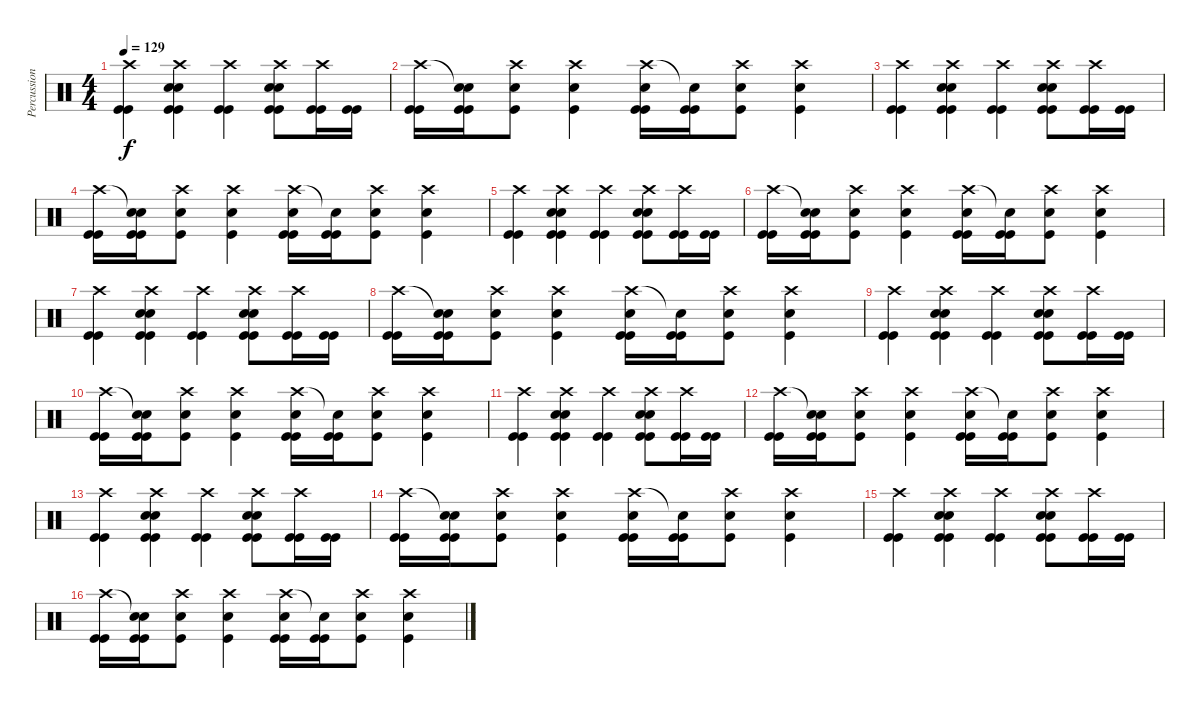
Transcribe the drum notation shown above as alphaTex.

\track ("Percussions" "Percussion") {instrument percussion}
\staff {score}
\articulation defaults
\ts (4 4)
\tempo 129
\clef neutral
\ks c
("Crash high (hit)" "Kick (hit)" "Kick (hit)").4{dy f} ("Crash high (hit)" "Snare (hit) 2" "Snare (hit) 2" "Kick (hit)" "Kick (hit)").4 ("Crash high (hit)" "Kick (hit)" "Kick (hit)").4 ("Crash high (hit)" "Snare (hit) 2" "Snare (hit) 2" "Kick (hit)" "Kick (hit)").8 ("Crash high (hit)" "Kick (hit)" "Kick (hit)").16 ("Kick (hit)" "Kick (hit)").16 |
("Crash high (hit)" "Kick (hit)" "Kick (hit)").16 ("Snare (hit)"{t} "Snare (hit) 2" "Kick (hit)" "Kick (hit)").16 ("Crash high (hit)" "Snare (hit) 2" "Kick (hit)").8 ("Crash high (hit)" "Snare (hit) 2" "Kick (hit)").4 ("Crash high (hit)" "Snare (hit) 2" "Kick (hit)" "Kick (hit)").16 ("Snare (hit)"{t} "Kick (hit)" "Kick (hit)").16 ("Crash high (hit)" "Snare (hit) 2" "Kick (hit)").8 ("Crash high (hit)" "Snare (hit) 2" "Kick (hit)").4 |
("Crash high (hit)" "Kick (hit)" "Kick (hit)").4 ("Crash high (hit)" "Snare (hit) 2" "Snare (hit) 2" "Kick (hit)" "Kick (hit)").4 ("Crash high (hit)" "Kick (hit)" "Kick (hit)").4 ("Crash high (hit)" "Snare (hit) 2" "Snare (hit) 2" "Kick (hit)" "Kick (hit)").8 ("Crash high (hit)" "Kick (hit)" "Kick (hit)").16 ("Kick (hit)" "Kick (hit)").16 |
("Crash high (hit)" "Kick (hit)" "Kick (hit)").16 ("Snare (hit)"{t} "Snare (hit) 2" "Kick (hit)" "Kick (hit)").16 ("Crash high (hit)" "Snare (hit) 2" "Kick (hit)").8 ("Crash high (hit)" "Snare (hit) 2" "Kick (hit)").4 ("Crash high (hit)" "Snare (hit) 2" "Kick (hit)" "Kick (hit)").16 ("Snare (hit)"{t} "Kick (hit)" "Kick (hit)").16 ("Crash high (hit)" "Snare (hit) 2" "Kick (hit)").8 ("Crash high (hit)" "Snare (hit) 2" "Kick (hit)").4 |
("Crash high (hit)" "Kick (hit)" "Kick (hit)").4 ("Crash high (hit)" "Snare (hit) 2" "Snare (hit) 2" "Kick (hit)" "Kick (hit)").4 ("Crash high (hit)" "Kick (hit)" "Kick (hit)").4 ("Crash high (hit)" "Snare (hit) 2" "Snare (hit) 2" "Kick (hit)" "Kick (hit)").8 ("Crash high (hit)" "Kick (hit)" "Kick (hit)").16 ("Kick (hit)" "Kick (hit)").16 |
("Crash high (hit)" "Kick (hit)" "Kick (hit)").16 ("Snare (hit)"{t} "Snare (hit) 2" "Kick (hit)" "Kick (hit)").16 ("Crash high (hit)" "Snare (hit) 2" "Kick (hit)").8 ("Crash high (hit)" "Snare (hit) 2" "Kick (hit)").4 ("Crash high (hit)" "Snare (hit) 2" "Kick (hit)" "Kick (hit)").16 ("Snare (hit)"{t} "Kick (hit)" "Kick (hit)").16 ("Crash high (hit)" "Snare (hit) 2" "Kick (hit)").8 ("Crash high (hit)" "Snare (hit) 2" "Kick (hit)").4 |
("Crash high (hit)" "Kick (hit)" "Kick (hit)").4 ("Crash high (hit)" "Snare (hit) 2" "Snare (hit) 2" "Kick (hit)" "Kick (hit)").4 ("Crash high (hit)" "Kick (hit)" "Kick (hit)").4 ("Crash high (hit)" "Snare (hit) 2" "Snare (hit) 2" "Kick (hit)" "Kick (hit)").8 ("Crash high (hit)" "Kick (hit)" "Kick (hit)").16 ("Kick (hit)" "Kick (hit)").16 |
("Crash high (hit)" "Kick (hit)" "Kick (hit)").16 ("Snare (hit)"{t} "Snare (hit) 2" "Kick (hit)" "Kick (hit)").16 ("Crash high (hit)" "Snare (hit) 2" "Kick (hit)").8 ("Crash high (hit)" "Snare (hit) 2" "Kick (hit)").4 ("Crash high (hit)" "Snare (hit) 2" "Kick (hit)" "Kick (hit)").16 ("Snare (hit)"{t} "Kick (hit)" "Kick (hit)").16 ("Crash high (hit)" "Snare (hit) 2" "Kick (hit)").8 ("Crash high (hit)" "Snare (hit) 2" "Kick (hit)").4 |
("Crash high (hit)" "Kick (hit)" "Kick (hit)").4 ("Crash high (hit)" "Snare (hit) 2" "Snare (hit) 2" "Kick (hit)" "Kick (hit)").4 ("Crash high (hit)" "Kick (hit)" "Kick (hit)").4 ("Crash high (hit)" "Snare (hit) 2" "Snare (hit) 2" "Kick (hit)" "Kick (hit)").8 ("Crash high (hit)" "Kick (hit)" "Kick (hit)").16 ("Kick (hit)" "Kick (hit)").16 |
("Crash high (hit)" "Kick (hit)" "Kick (hit)").16 ("Snare (hit)"{t} "Snare (hit) 2" "Kick (hit)" "Kick (hit)").16 ("Crash high (hit)" "Snare (hit) 2" "Kick (hit)").8 ("Crash high (hit)" "Snare (hit) 2" "Kick (hit)").4 ("Crash high (hit)" "Snare (hit) 2" "Kick (hit)" "Kick (hit)").16 ("Snare (hit)"{t} "Kick (hit)" "Kick (hit)").16 ("Crash high (hit)" "Snare (hit) 2" "Kick (hit)").8 ("Crash high (hit)" "Snare (hit) 2" "Kick (hit)").4 |
("Crash high (hit)" "Kick (hit)" "Kick (hit)").4 ("Crash high (hit)" "Snare (hit) 2" "Snare (hit) 2" "Kick (hit)" "Kick (hit)").4 ("Crash high (hit)" "Kick (hit)" "Kick (hit)").4 ("Crash high (hit)" "Snare (hit) 2" "Snare (hit) 2" "Kick (hit)" "Kick (hit)").8 ("Crash high (hit)" "Kick (hit)" "Kick (hit)").16 ("Kick (hit)" "Kick (hit)").16 |
("Crash high (hit)" "Kick (hit)" "Kick (hit)").16 ("Snare (hit)"{t} "Snare (hit) 2" "Kick (hit)" "Kick (hit)").16 ("Crash high (hit)" "Snare (hit) 2" "Kick (hit)").8 ("Crash high (hit)" "Snare (hit) 2" "Kick (hit)").4 ("Crash high (hit)" "Snare (hit) 2" "Kick (hit)" "Kick (hit)").16 ("Snare (hit)"{t} "Kick (hit)" "Kick (hit)").16 ("Crash high (hit)" "Snare (hit) 2" "Kick (hit)").8 ("Crash high (hit)" "Snare (hit) 2" "Kick (hit)").4 |
("Crash high (hit)" "Kick (hit)" "Kick (hit)").4 ("Crash high (hit)" "Snare (hit) 2" "Snare (hit) 2" "Kick (hit)" "Kick (hit)").4 ("Crash high (hit)" "Kick (hit)" "Kick (hit)").4 ("Crash high (hit)" "Snare (hit) 2" "Snare (hit) 2" "Kick (hit)" "Kick (hit)").8 ("Crash high (hit)" "Kick (hit)" "Kick (hit)").16 ("Kick (hit)" "Kick (hit)").16 |
("Crash high (hit)" "Kick (hit)" "Kick (hit)").16 ("Snare (hit)"{t} "Snare (hit) 2" "Kick (hit)" "Kick (hit)").16 ("Crash high (hit)" "Snare (hit) 2" "Kick (hit)").8 ("Crash high (hit)" "Snare (hit) 2" "Kick (hit)").4 ("Crash high (hit)" "Snare (hit) 2" "Kick (hit)" "Kick (hit)").16 ("Snare (hit)"{t} "Kick (hit)" "Kick (hit)").16 ("Crash high (hit)" "Snare (hit) 2" "Kick (hit)").8 ("Crash high (hit)" "Snare (hit) 2" "Kick (hit)").4 |
("Crash high (hit)" "Kick (hit)" "Kick (hit)").4 ("Crash high (hit)" "Snare (hit) 2" "Snare (hit) 2" "Kick (hit)" "Kick (hit)").4 ("Crash high (hit)" "Kick (hit)" "Kick (hit)").4 ("Crash high (hit)" "Snare (hit) 2" "Snare (hit) 2" "Kick (hit)" "Kick (hit)").8 ("Crash high (hit)" "Kick (hit)" "Kick (hit)").16 ("Kick (hit)" "Kick (hit)").16 |
("Crash high (hit)" "Kick (hit)" "Kick (hit)").16 ("Snare (hit)"{t} "Snare (hit) 2" "Kick (hit)" "Kick (hit)").16 ("Crash high (hit)" "Snare (hit) 2" "Kick (hit)").8 ("Crash high (hit)" "Snare (hit) 2" "Kick (hit)").4 ("Crash high (hit)" "Snare (hit) 2" "Kick (hit)" "Kick (hit)").16 ("Snare (hit)"{t} "Kick (hit)" "Kick (hit)").16 ("Crash high (hit)" "Snare (hit) 2" "Kick (hit)").8 ("Crash high (hit)" "Snare (hit) 2" "Kick (hit)").4
